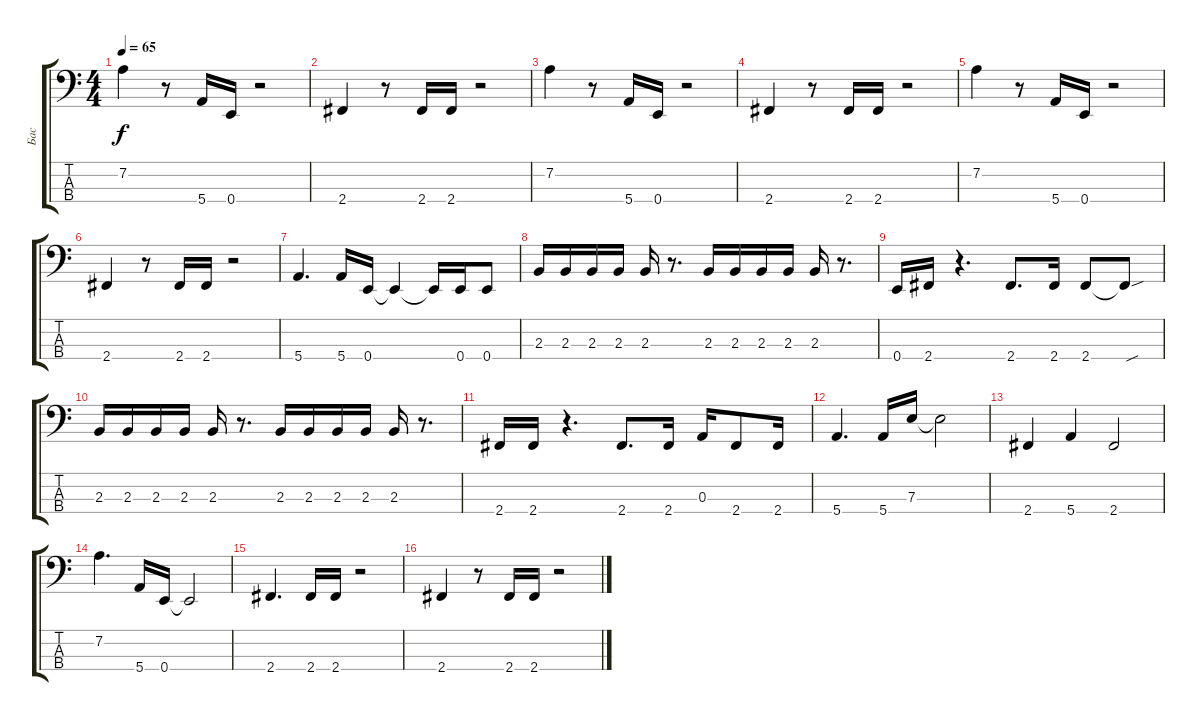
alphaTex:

\track ("Бас" "Бас") {instrument electricbassfinger}
\staff {score tabs}
\tuning (G2 D2 A1 E1) {hide}
\ts (4 4)
\tempo 65
\clef f4
\ks c
7.2.4{dy f} r.8 5.4.16 0.4.16 r.2 |
2.4.4{volume 12 instrument electricbassfinger} r.8 2.4.16 2.4.16 r.2 |
7.2.4 r.8 5.4.16 0.4.16 r.2 |
2.4.4{volume 12 instrument electricbassfinger} r.8 2.4.16 2.4.16 r.2 |
7.2.4 r.8 5.4.16 0.4.16 r.2 |
2.4.4 r.8 2.4.16 2.4.16 r.2 |
5.4.4{d} 5.4.16 0.4.16 0.4{t}.4 0.4{t}.16 0.4.16 0.4.8 |
2.3.16 2.3.16 2.3.16 2.3.16 2.3.16 r.8{d} 2.3.16 2.3.16 2.3.16 2.3.16 2.3.16 r.8{d} |
0.4.16 2.4.16 r.4{d} 2.4.8{d} 2.4.16 2.4.8 2.4{sou t}.8 |
2.3.16 2.3.16 2.3.16 2.3.16 2.3.16 r.8{d} 2.3.16 2.3.16 2.3.16 2.3.16 2.3.16 r.8{d} |
2.4.16 2.4.16 r.4{d} 2.4.8{d} 2.4.16 0.3.16 2.4.8 2.4.16 |
5.4.4{d} 5.4.16 7.3.16 7.3{t}.2 |
2.4.4 5.4.4 2.4.2 |
7.2.4{d} 5.4.16 0.4.16 0.4{t}.2 |
2.4.4{d} 2.4.16 2.4.16 r.2 |
2.4.4{volume 12 instrument electricbassfinger} r.8 2.4.16 2.4.16 r.2
